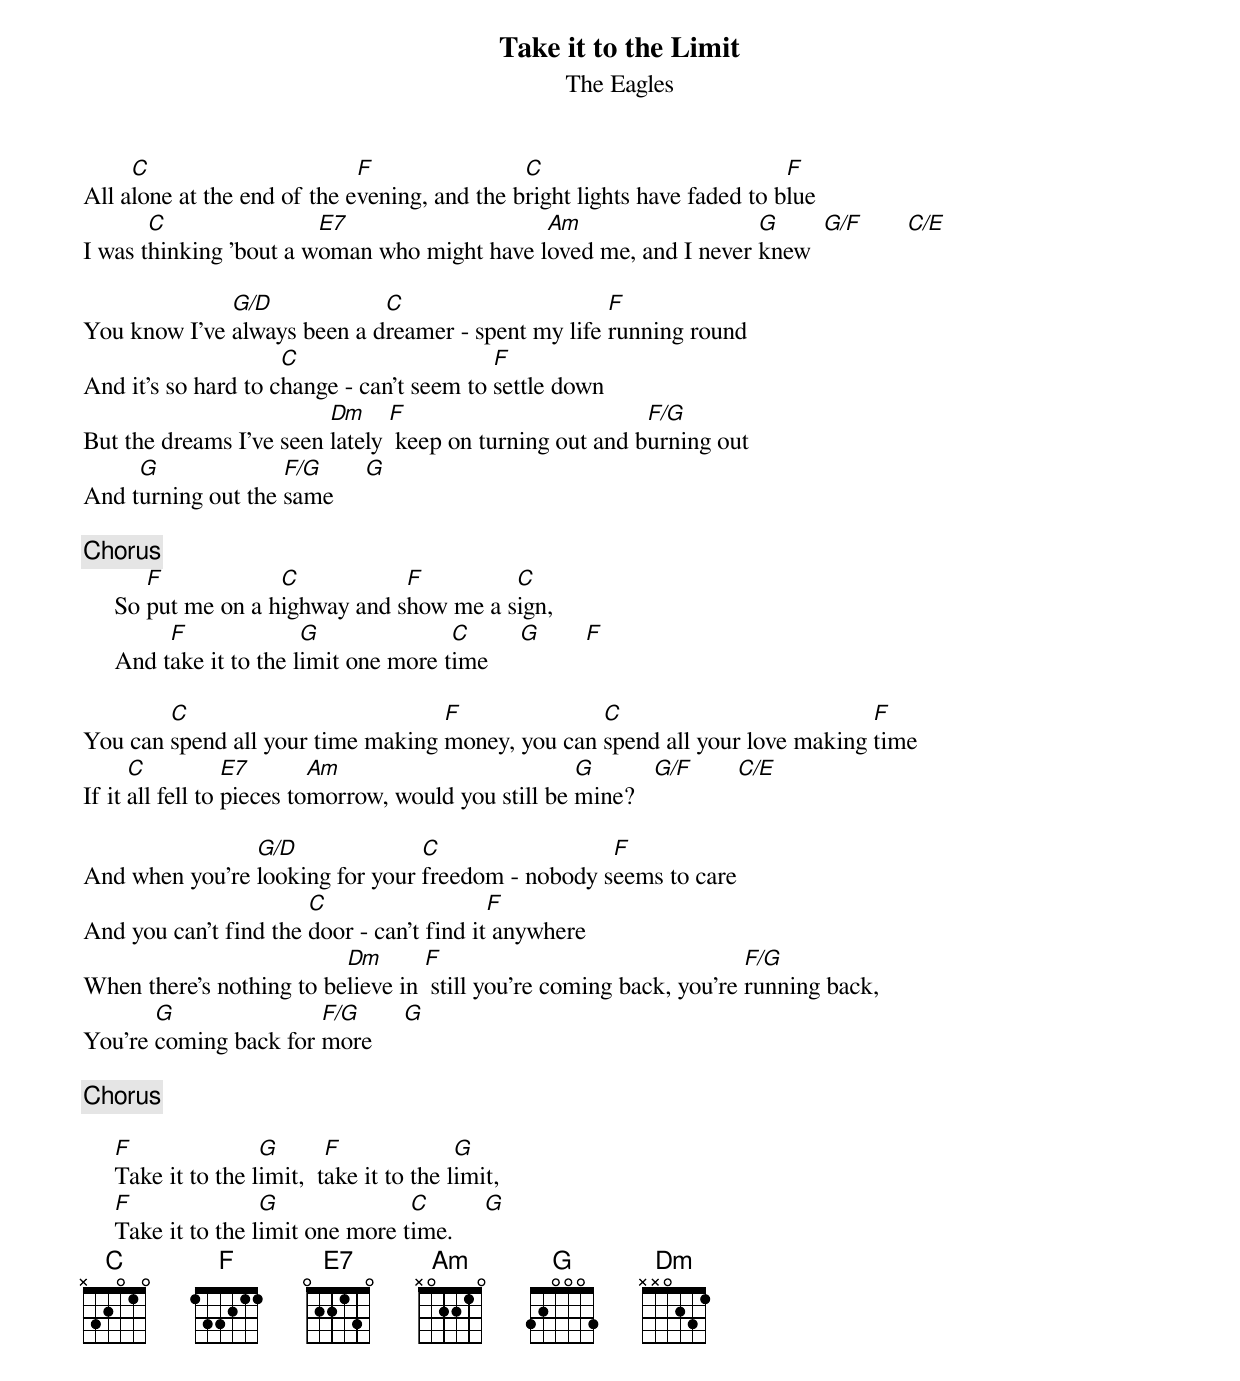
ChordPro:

{title:Take it to the Limit}
{st:The Eagles}

All a[C]lone at the end of the e[F]vening, and the b[C]right lights have faded to b[F]lue
I was t[C]hinking 'bout a w[E7]oman who might have l[Am]oved me, and I never [G]knew  [G/F]       [C/E]

You know I've [G/D]always been a d[C]reamer - spent my life [F]running round
And it's so hard to c[C]hange - can't seem to [F]settle down
But the dreams I've seen [Dm]lately [F] keep on turning out and b[F/G]urning out
And t[G]urning out the [F/G]same     [G]

{c:Chorus}
     So [F]put me on a h[C]ighway and s[F]how me a s[C]ign,
     And t[F]ake it to the l[G]imit one more t[C]ime     [G]       [F]

You can [C]spend all your time making [F]money, you can [C]spend all your love making [F]time
If it [C]all fell to [E7]pieces to[Am]morrow, would you still be [G]mine?   [G/F]       [C/E]

And when you're [G/D]looking for your [C]freedom - nobody s[F]eems to care
And you can't find the [C]door - can't find it[F] anywhere
When there's nothing to be[Dm]lieve in [F] still you're coming back, you're [F/G]running back,
You're [G]coming back for [F/G]more     [G]

{c:Chorus}

     [F]Take it to the l[G]imit,  t[F]ake it to the l[G]imit,
     [F]Take it to the l[G]imit one more t[C]ime.     [G]
